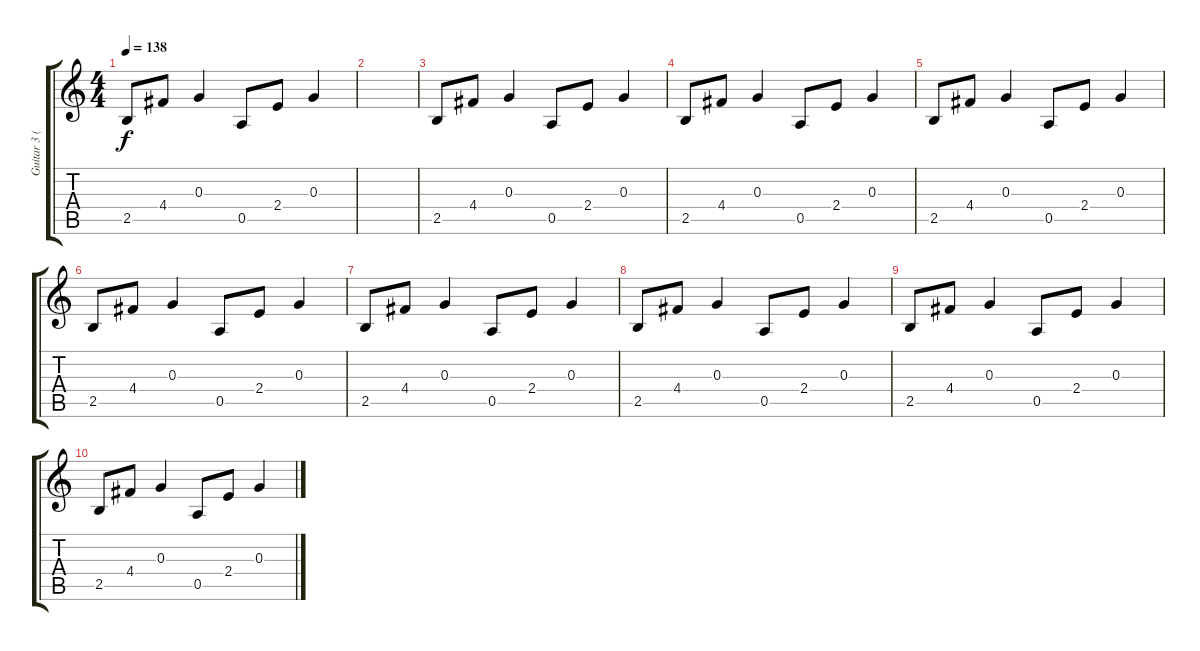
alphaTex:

\track ("Guitar 3 (soutien)" "Guitar 3 (") {instrument electricguitarclean}
\staff {score tabs}
\tuning (E4 B3 G3 D3 A2 E2) {hide}
\ts (4 4)
\tempo 138
\clef g2
\ks c
2.5.8{dy f} 4.4.8 0.3.4 0.5.8 2.4.8 0.3.4 |
|
2.5.8 4.4.8 0.3.4 0.5.8 2.4.8 0.3.4 |
2.5.8 4.4.8 0.3.4 0.5.8 2.4.8 0.3.4 |
2.5.8 4.4.8 0.3.4 0.5.8 2.4.8 0.3.4 |
2.5.8 4.4.8 0.3.4 0.5.8 2.4.8 0.3.4 |
2.5.8 4.4.8 0.3.4 0.5.8 2.4.8 0.3.4 |
2.5.8 4.4.8 0.3.4 0.5.8 2.4.8 0.3.4 |
2.5.8 4.4.8 0.3.4 0.5.8 2.4.8 0.3.4 |
2.5.8 4.4.8 0.3.4 0.5.8 2.4.8 0.3.4
